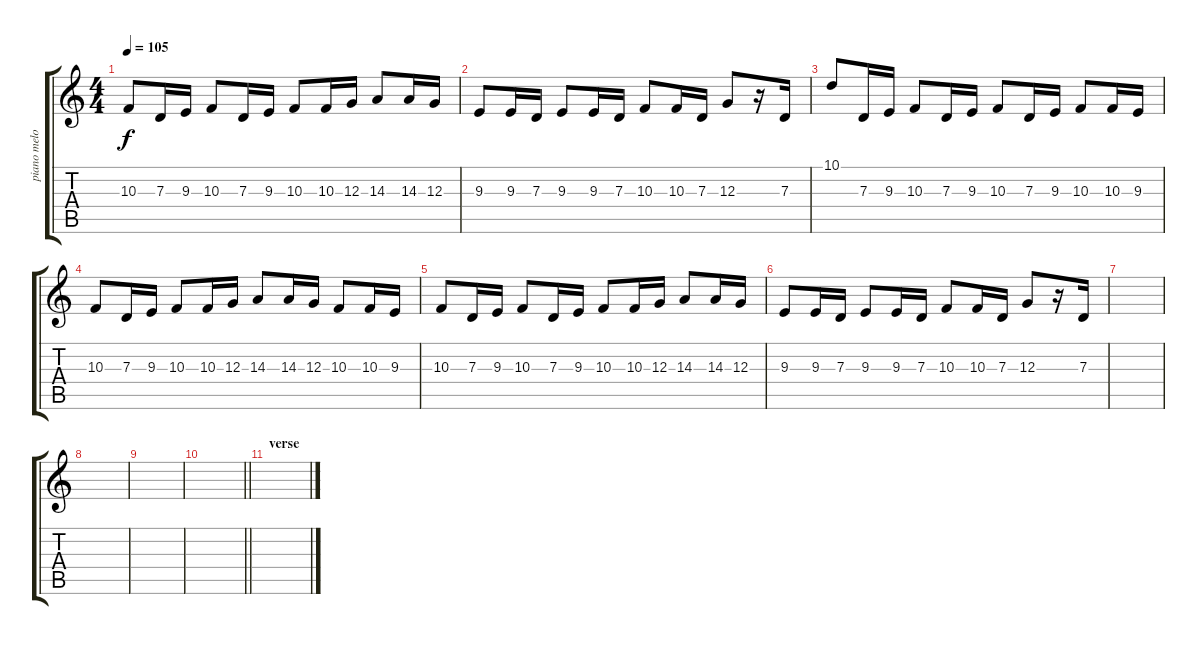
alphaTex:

\track ("piano melody" "piano melo") {instrument acousticgrandpiano}
\staff {score tabs}
\tuning (E4 B3 G3 D3 A2 E2) {hide}
\ts (4 4)
\tempo 105
\clef g2
\ks c
10.3.8{dy f} 7.3.16 9.3.16 10.3.8 7.3.16 9.3.16 10.3.8 10.3.16 12.3.16 14.3.8 14.3.16 12.3.16 |
9.3.8 9.3.16 7.3.16 9.3.8 9.3.16 7.3.16 10.3.8 10.3.16 7.3.16 12.3.8 r.16 7.3.16 |
10.1.8 7.3.16 9.3.16 10.3.8 7.3.16 9.3.16 10.3.8 7.3.16 9.3.16 10.3.8 10.3.16 9.3.16 |
10.3.8 7.3.16 9.3.16 10.3.8 10.3.16 12.3.16 14.3.8 14.3.16 12.3.16 10.3.8 10.3.16 9.3.16 |
10.3.8 7.3.16 9.3.16 10.3.8 7.3.16 9.3.16 10.3.8 10.3.16 12.3.16 14.3.8 14.3.16 12.3.16 |
9.3.8 9.3.16 7.3.16 9.3.8 9.3.16 7.3.16 10.3.8 10.3.16 7.3.16 12.3.8 r.16 7.3.16 |
|
|
|
\barLineRight lightlight
|
\section ("" "verse")
